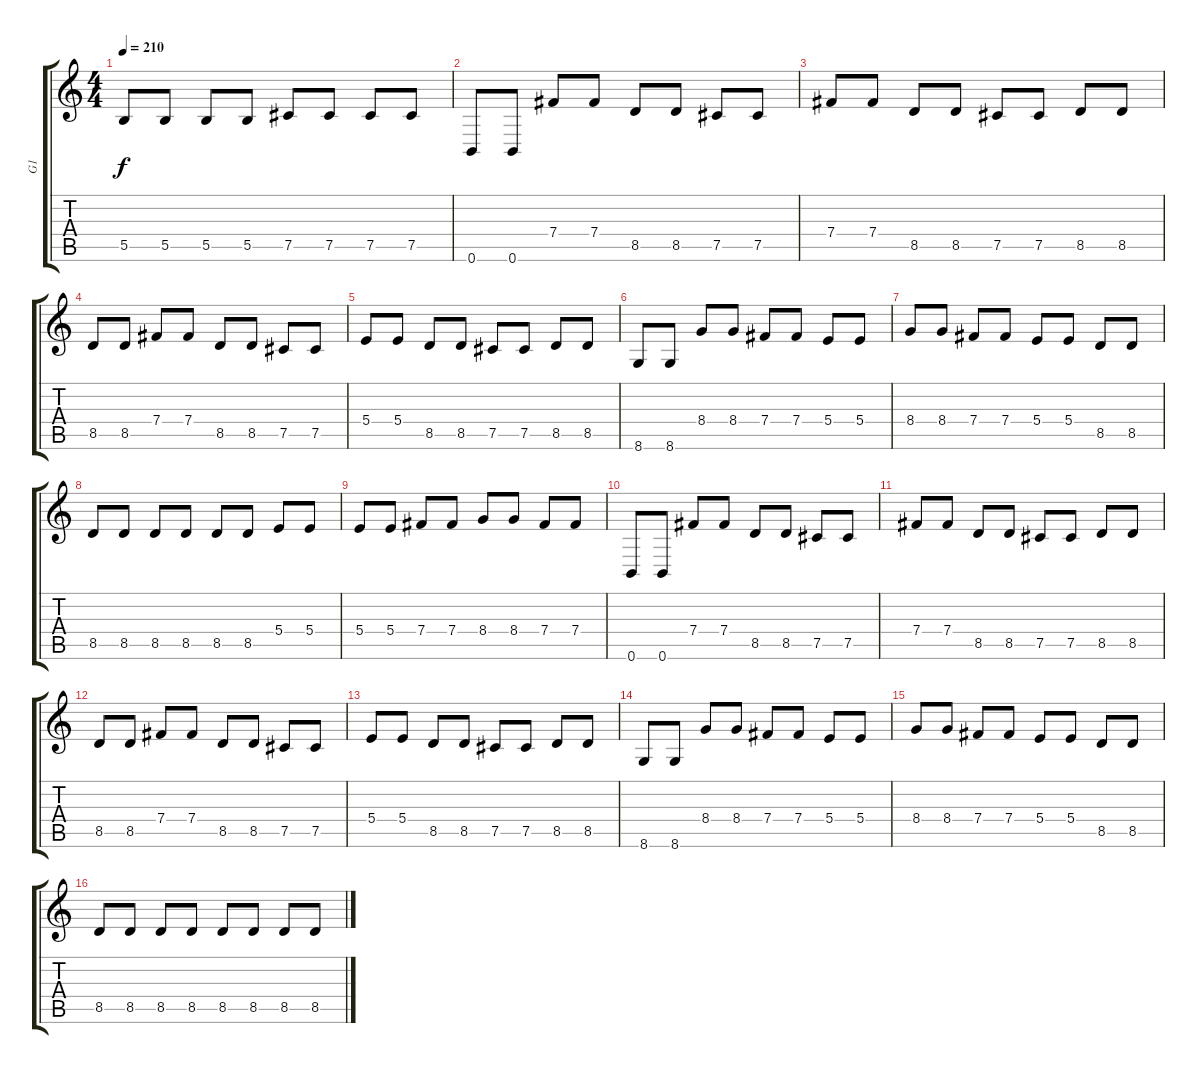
\track ("G1" "G1") {instrument distortionguitar}
\staff {score tabs}
\tuning (Db4 Ab3 E3 B2 Gb2 B1) {hide}
\ts (4 4)
\tempo 210
\clef g2
\ks c
5.5.8{dy f} 5.5.8 5.5.8 5.5.8 7.5.8 7.5.8 7.5.8 7.5.8 |
0.6.8 0.6.8 7.4.8 7.4.8 8.5.8 8.5.8 7.5.8 7.5.8 |
7.4.8 7.4.8 8.5.8 8.5.8 7.5.8 7.5.8 8.5.8 8.5.8 |
8.5.8 8.5.8 7.4.8 7.4.8 8.5.8 8.5.8 7.5.8 7.5.8 |
5.4.8 5.4.8 8.5.8 8.5.8 7.5.8 7.5.8 8.5.8 8.5.8 |
8.6.8 8.6.8 8.4.8 8.4.8 7.4.8 7.4.8 5.4.8 5.4.8 |
8.4.8 8.4.8 7.4.8 7.4.8 5.4.8 5.4.8 8.5.8 8.5.8 |
8.5.8 8.5.8 8.5.8 8.5.8 8.5.8 8.5.8 5.4.8 5.4.8 |
5.4.8 5.4.8 7.4.8 7.4.8 8.4.8 8.4.8 7.4.8 7.4.8 |
0.6.8 0.6.8 7.4.8 7.4.8 8.5.8 8.5.8 7.5.8 7.5.8 |
7.4.8 7.4.8 8.5.8 8.5.8 7.5.8 7.5.8 8.5.8 8.5.8 |
8.5.8 8.5.8 7.4.8 7.4.8 8.5.8 8.5.8 7.5.8 7.5.8 |
5.4.8 5.4.8 8.5.8 8.5.8 7.5.8 7.5.8 8.5.8 8.5.8 |
8.6.8 8.6.8 8.4.8 8.4.8 7.4.8 7.4.8 5.4.8 5.4.8 |
8.4.8 8.4.8 7.4.8 7.4.8 5.4.8 5.4.8 8.5.8 8.5.8 |
8.5.8 8.5.8 8.5.8 8.5.8 8.5.8 8.5.8 8.5.8 8.5.8
